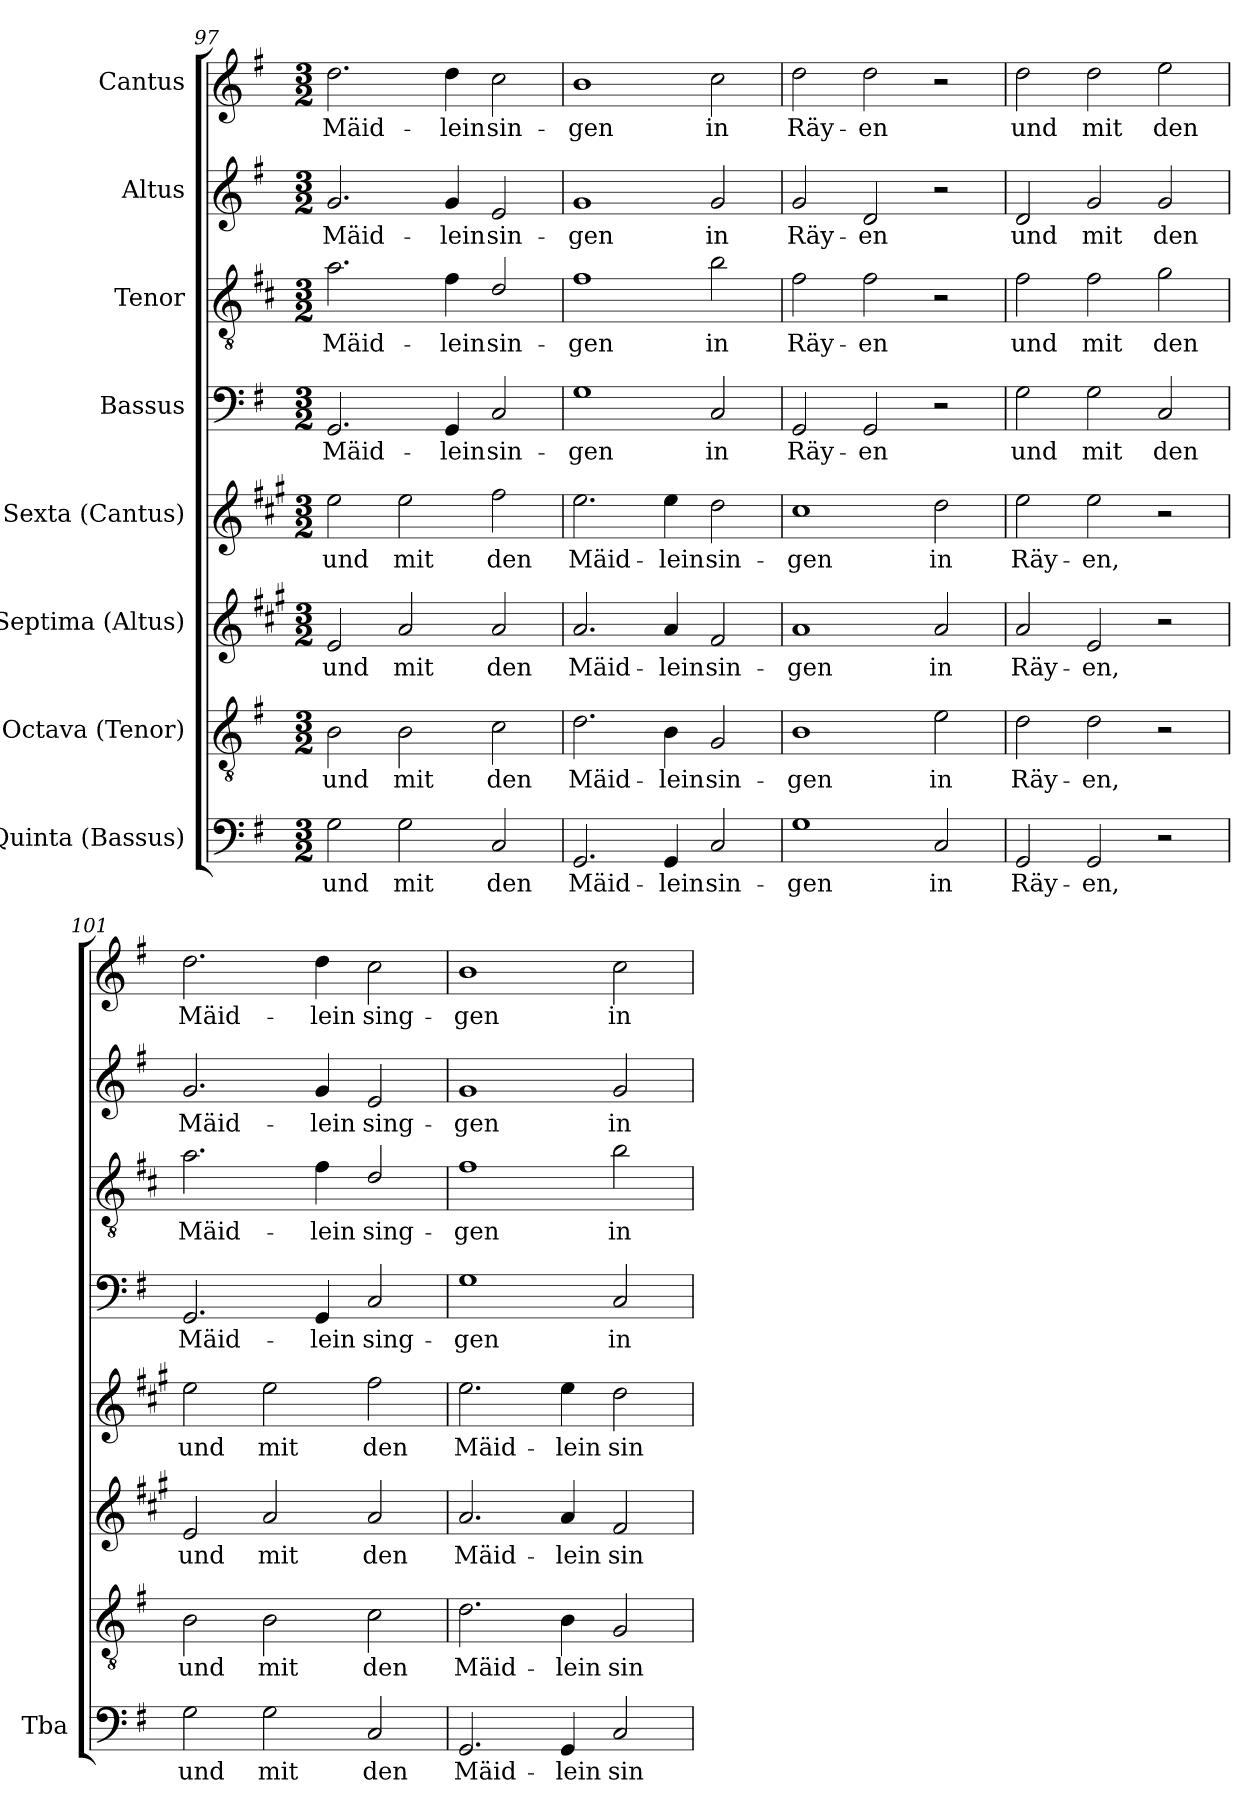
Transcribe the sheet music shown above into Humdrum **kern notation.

**kern	**text	**kern	**text	**kern	**text	**kern	**text	**kern	**text	**kern	**text	**kern	**text	**kern	**text
*part8	*part8	*part7	*part7	*part6	*part6	*part5	*part5	*part4	*part4	*part3	*part3	*part2	*part2	*part1	*part1
*staff8	*staff8	*staff7	*staff7	*staff6	*staff6	*staff5	*staff5	*staff4	*staff4	*staff3	*staff3	*staff2	*staff2	*staff1	*staff1
*I"Quinta (Bassus)	*	*I"Octava (Tenor)	*	*I"Septima (Altus)	*	*I"Sexta (Cantus)	*	*I"Bassus	*	*I"Tenor	*	*I"Altus	*	*I"Cantus	*
*I'Tba	*	*	*	*	*	*	*	*	*	*	*	*	*	*	*
*clefF4	*	*clefGv2	*	*clefG2	*	*clefG2	*	*clefF4	*	*clefGv2	*	*clefG2	*	*clefG2	*
*	*	*	*	*ITrd1c2	*	*ITrd1c2	*	*	*	*ITrd4c7	*	*	*	*	*
*k[f#]	*	*k[f#]	*	*k[f#]	*	*k[f#]	*	*k[f#]	*	*k[f#]	*	*k[f#]	*	*k[f#]	*
*G:	*	*G:	*	*G:	*	*G:	*	*G:	*	*G:	*	*G:	*	*G:	*
*M3/2	*	*M3/2	*	*M3/2	*	*M3/2	*	*M3/2	*	*M3/2	*	*M3/2	*	*M3/2	*
=97	=97	=97	=97	=97	=97	=97	=97	=97	=97	=97	=97	=97	=97	=97	=97
2G\	und	2B\	und	2d/	und	2dd\	und	2.GG/	Mäid-	2.d\	Mäid-	2.g/	Mäid-	2.dd\	Mäid-
2G\	mit	2B\	mit	2g/	mit	2dd\	mit	.	.	.	.	.	.	.	.
.	.	.	.	.	.	.	.	4GG/	-lein	4B\	-lein	4g/	-lein	4dd\	-lein
2C/	den	2c\	den	2g/	den	2ee\	den	2C/	sin-	2G/	sin-	2e/	sin-	2cc\	sin-
=98	=98	=98	=98	=98	=98	=98	=98	=98	=98	=98	=98	=98	=98	=98	=98
2.GG/	Mäid-	2.d\	Mäid-	2.g/	Mäid-	2.dd\	Mäid-	1G	-gen	1B	-gen	1g	-gen	1b	-gen
4GG/	-lein	4B\	-lein	4g/	-lein	4dd\	-lein	.	.	.	.	.	.	.	.
2C/	sin-	2G/	sin-	2e/	sin-	2cc\	sin-	2C/	in	2e\	in	2g/	in	2cc\	in
!!LO:PB:g=z
=99	=99	=99	=99	=99	=99	=99	=99	=99	=99	=99	=99	=99	=99	=99	=99
1G	-gen	1B	-gen	1g	-gen	1b	-gen	2GG/	Räy-	2B\	Räy-	2g/	Räy-	2dd\	Räy-
.	.	.	.	.	.	.	.	2GG/	-en	2B\	-en	2d/	-en	2dd\	-en
2C/	in	2e\	in	2g/	in	2cc\	in	2r	.	2r	.	2r	.	2r	.
=100	=100	=100	=100	=100	=100	=100	=100	=100	=100	=100	=100	=100	=100	=100	=100
2GG/	Räy-	2d\	Räy-	2g/	Räy-	2dd\	Räy-	2G\	und	2B\	und	2d/	und	2dd\	und
2GG/	-en,	2d\	-en,	2d/	-en,	2dd\	-en,	2G\	mit	2B\	mit	2g/	mit	2dd\	mit
2r	.	2r	.	2r	.	2r	.	2C/	den	2c\	den	2g/	den	2ee\	den
=101	=101	=101	=101	=101	=101	=101	=101	=101	=101	=101	=101	=101	=101	=101	=101
2G\	und	2B\	und	2d/	und	2dd\	und	2.GG/	Mäid-	2.d\	Mäid-	2.g/	Mäid-	2.dd\	Mäid-
2G\	mit	2B\	mit	2g/	mit	2dd\	mit	.	.	.	.	.	.	.	.
.	.	.	.	.	.	.	.	4GG/	-lein	4B\	-lein	4g/	-lein	4dd\	-lein
2C/	den	2c\	den	2g/	den	2ee\	den	2C/	sing-	2G/	sing-	2e/	sing-	2cc\	sing-
=102	=102	=102	=102	=102	=102	=102	=102	=102	=102	=102	=102	=102	=102	=102	=102
2.GG/	Mäid-	2.d\	Mäid-	2.g/	Mäid-	2.dd\	Mäid-	1G	-gen	1B	-gen	1g	-gen	1b	-gen
4GG/	-lein	4B\	-lein	4g/	-lein	4dd\	-lein	.	.	.	.	.	.	.	.
2C/	sin-	2G/	sin-	2e/	sin-	2cc\	sin-	2C/	in	2e\	in	2g/	in	2cc\	in
=	=	=	=	=	=	=	=	=	=	=	=	=	=	=	=
*-	*-	*-	*-	*-	*-	*-	*-	*-	*-	*-	*-	*-	*-	*-	*-
